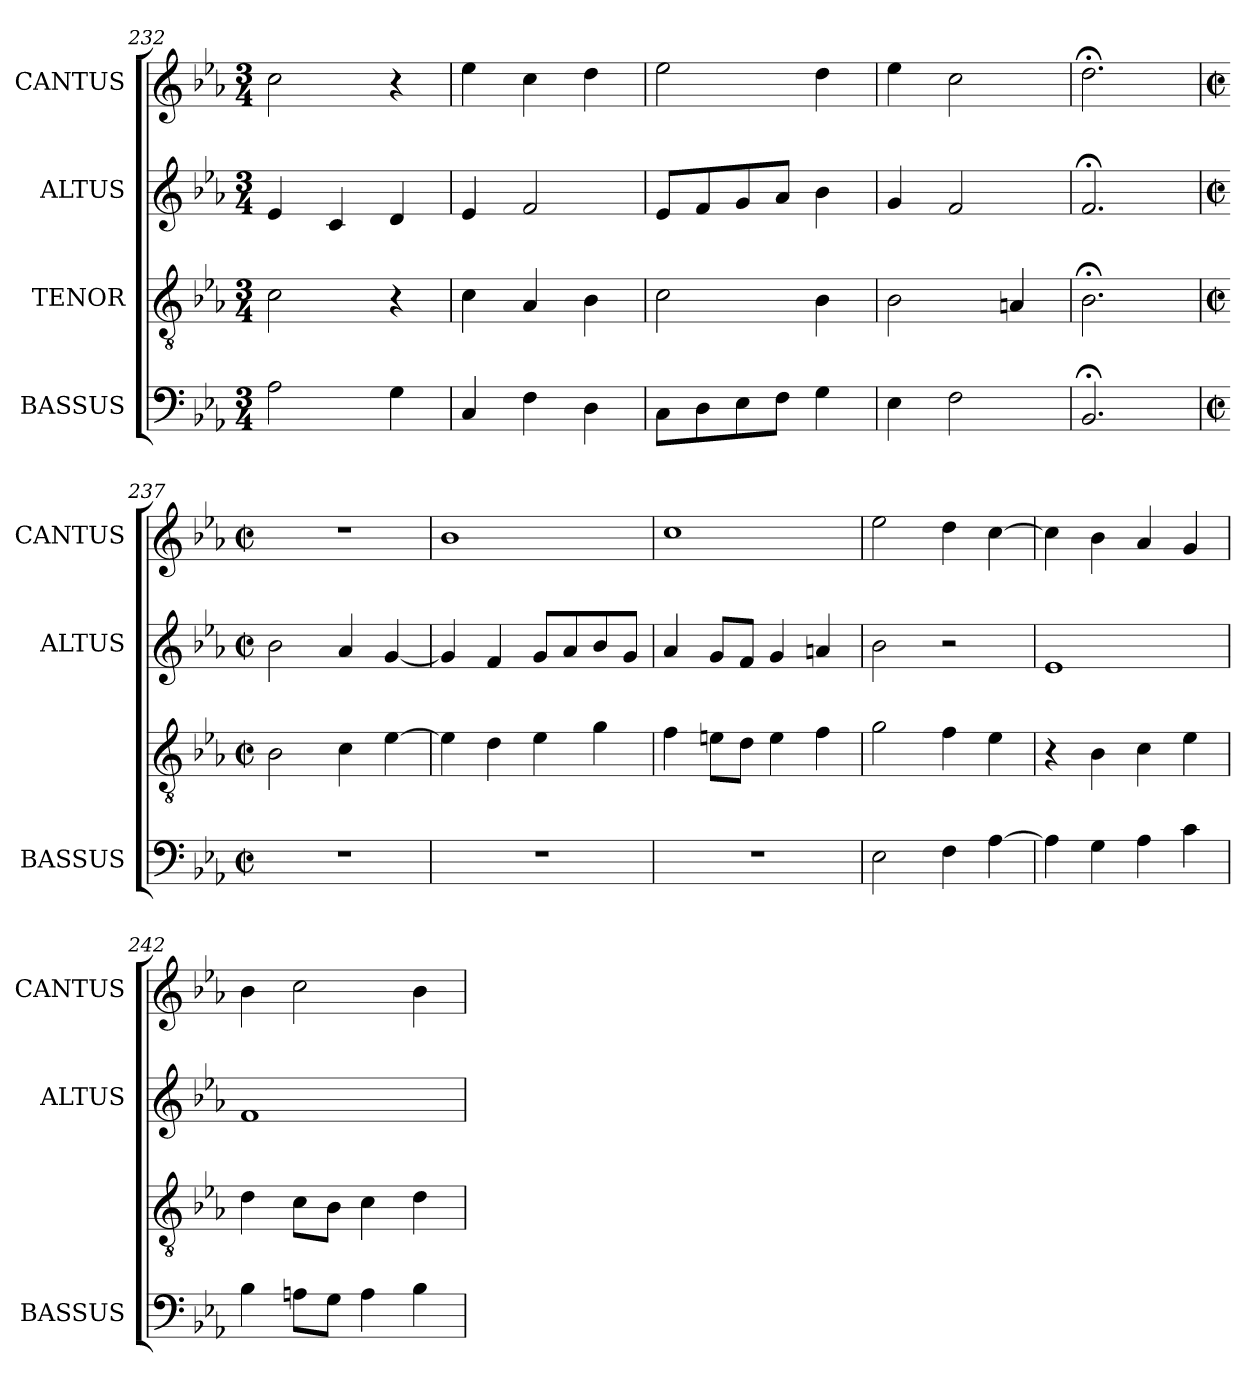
**kern	**kern	**kern	**kern
*part4	*part3	*part2	*part1
*staff4	*staff3	*staff2	*staff1
*I"BASSUS	*I"TENOR	*I"ALTUS	*I"CANTUS
*I'BASSUS	*	*I'ALTUS	*I'CANTUS
*clefF4	*clefGv2	*clefG2	*clefG2
*k[b-e-a-]	*k[b-e-a-]	*k[b-e-a-]	*k[b-e-a-]
*E-:	*E-:	*E-:	*E-:
*M3/4	*M3/4	*M3/4	*M3/4
=232	=232	=232	=232
2A-\	2c\	4e-/	2cc\
.	.	4c/	.
4G\	4r	4d/	4r
=233	=233	=233	=233
4C/	4c\	4e-/	4ee-\
4F\	4A-/	2f/	4cc\
4D\	4B-\	.	4dd\
=234	=234	=234	=234
8C\L	2c\	8e-/L	2ee-\
8D\	.	8f/	.
8E-\	.	8g/	.
8F\J	.	8a-/J	.
4G\	4B-\	4b-\	4dd\
=235	=235	=235	=235
4E-\	2B-\	4g/	4ee-\
2F\	.	2f/	2cc\
.	4An/	.	.
=236	=236	=236	=236
2.BB-;/	2.B-;<\	2.f;/	2.dd;<\
!!LO:PB:g=z
=237!	=237!	=237!	=237!
*M2/2	*M2/2	*M2/2	*M2/2
*met(c|)	*met(c|)	*met(c|)	*met(c|)
1r	2B-\	2b-\	1r
.	4c\	4a-/	.
.	[>4e-\	[<4g/	.
=238	=238	=238	=238
1r	4e-\]	4g/]	1b-
.	4d\	4f/	.
.	4e-\	8g/L	.
.	.	8a-/	.
.	4g\	8b-/	.
.	.	8g/J	.
=239	=239	=239	=239
1r	4f\	4a-/	1cc
.	8en\L	8g/L	.
.	8d\J	8f/J	.
.	4e\	4g/	.
.	4f\	4an/	.
=240	=240	=240	=240
2E-\	2g\	2b-\	2ee-\
4F\	4f\	2r	4dd\
[>4A-\	4e-\	.	[>4cc\
=241	=241	=241	=241
4A-\]	4r	1e-	4cc\]
4G\	4B-\	.	4b-\
4A-\	4c\	.	4a-/
4c\	4e-\	.	4g/
=242	=242	=242	=242
4B-\	4d\	1f	4b-\
8An\L	8c\L	.	2cc\
8G\J	8B-\J	.	.
4A\	4c\	.	.
4B-\	4d\	.	4b-\
=	=	=	=
*-	*-	*-	*-
